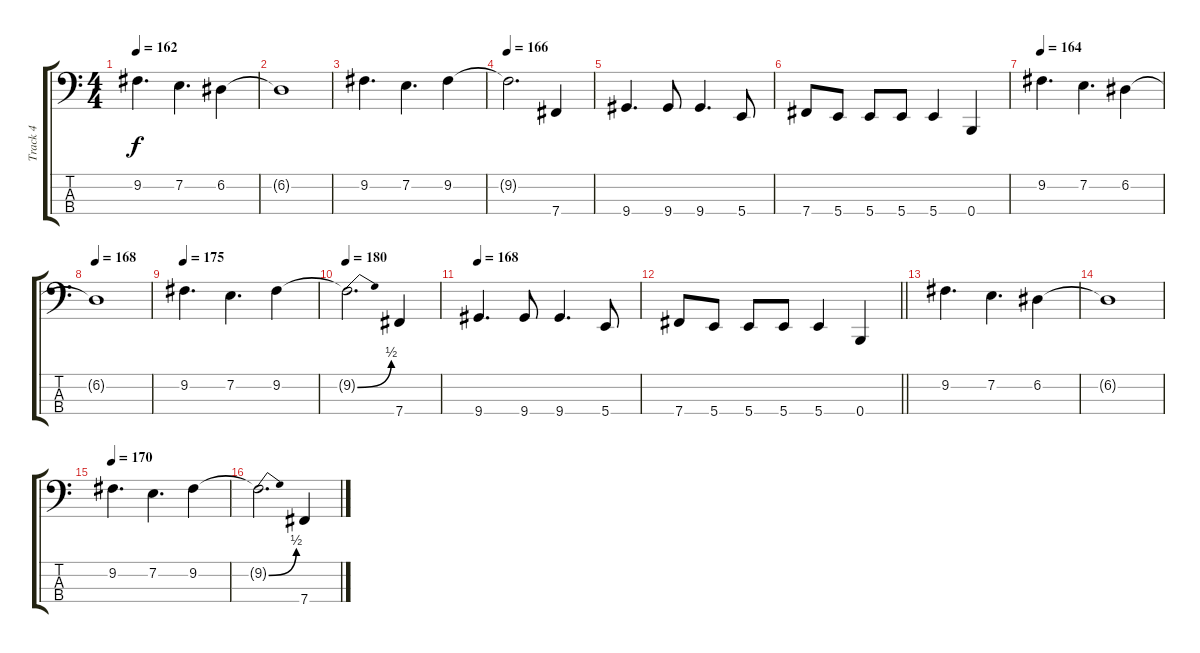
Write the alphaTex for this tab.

\track ("Track 4" "Track 4") {instrument electricbasspick}
\staff {score tabs}
\tuning (D2 A1 E1 B0) {hide}
\ts (4 4)
\section ("" "")
\tempo 162
\clef f4
\ks c
9.2.4{d dy f} 7.2.4{d} 6.2.4 |
6.2{t}.1 |
9.2.4{d} 7.2.4{d} 9.2.4 |
\tempo 166
9.2{t}.2{d} 7.4.4 |
9.4.4{d} 9.4.8 9.4.4{d} 5.4.8 |
7.4.8 5.4.8 5.4.8 5.4.8 5.4.4 0.4.4 |
\tempo 164
9.2.4{d} 7.2.4{d} 6.2.4 |
\tempo 168
6.2{t}.1 |
\tempo 175
9.2.4{d} 7.2.4{d} 9.2.4 |
\tempo 180
9.2{be (bend 0 0 60 2) t}.2{d} 7.4.4 |
\tempo 168
9.4.4{d} 9.4.8 9.4.4{d} 5.4.8 |
\barLineRight lightlight
7.4.8 5.4.8 5.4.8 5.4.8 5.4.4 0.4.4 |
\section ("" "")
9.2.4{d} 7.2.4{d} 6.2.4 |
6.2{t}.1 |
\tempo 170
9.2.4{d} 7.2.4{d} 9.2.4 |
9.2{be (bend 0 0 60 2) t}.2{d} 7.4.4
